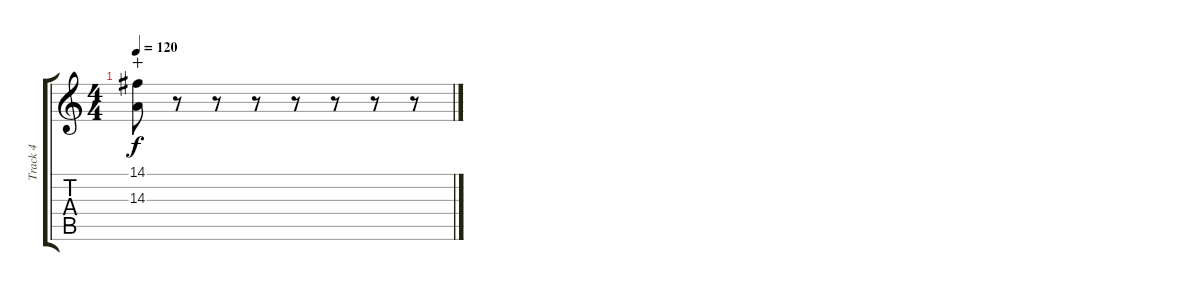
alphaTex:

\track ("Track 4" "Track 4") {instrument lead2sawtooth}
\staff {score tabs}
\tuning (E4 B3 G3 D3 A2 E2) {hide}
\ts (4 4)
\tempo 120
\clef g2
\ks c
(14.1 14.3{t}).8{dy f wahc} r.8 r.8 r.8 r.8 r.8 r.8 r.8
